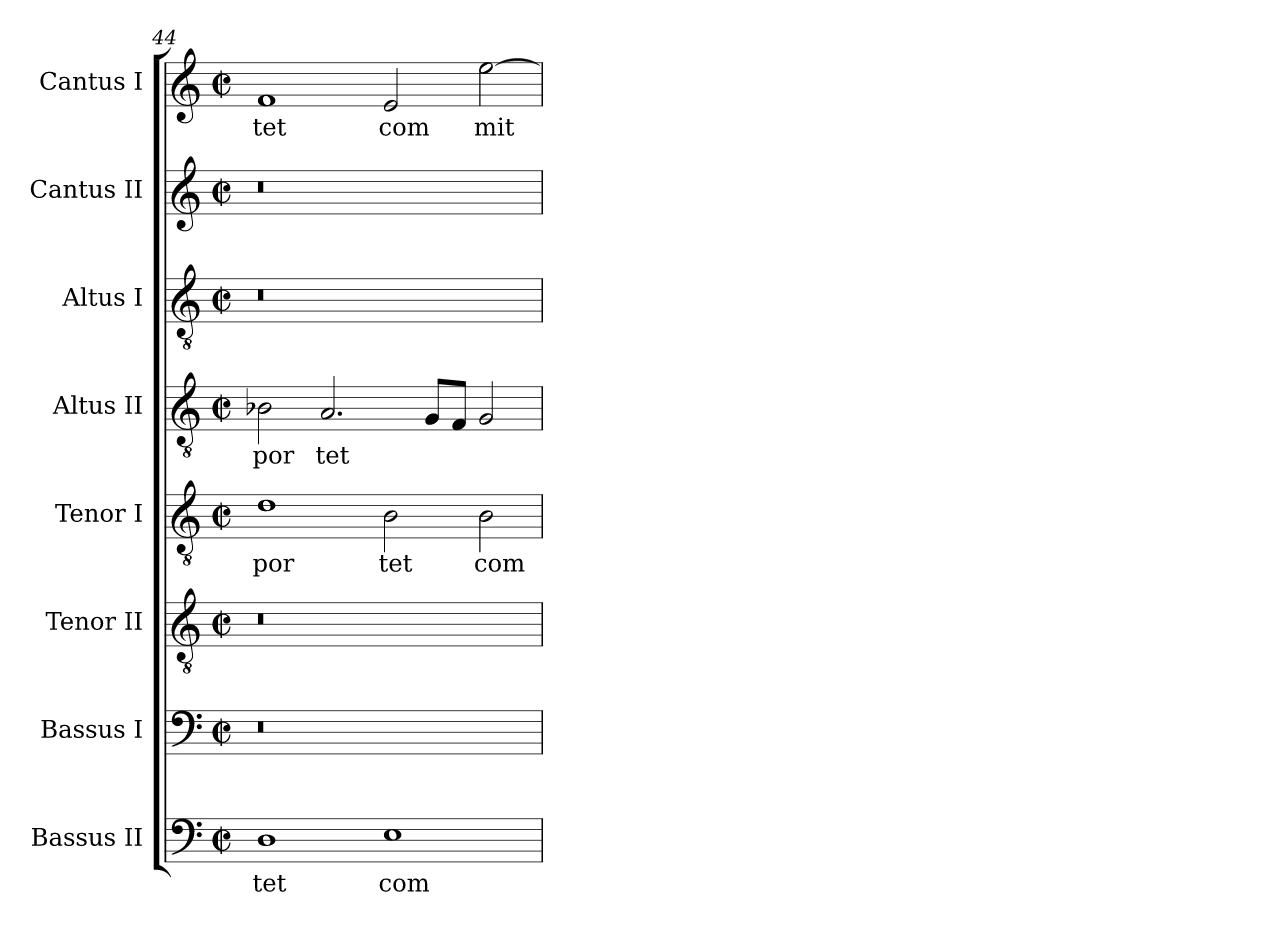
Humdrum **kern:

**kern	**text	**kern	**kern	**kern	**text	**kern	**text	**kern	**kern	**kern	**text
*part8	*part8	*part7	*part6	*part5	*part5	*part4	*part4	*part3	*part2	*part1	*part1
*staff8	*staff8	*staff7	*staff6	*staff5	*staff5	*staff4	*staff4	*staff3	*staff2	*staff1	*staff1
*I"Bassus II	*	*I"Bassus I	*I"Tenor II	*I"Tenor I	*	*I"Altus II	*	*I"Altus I	*I"Cantus II	*I"Cantus I	*
*clefF4	*	*clefF4	*clefGv2	*clefGv2	*	*clefGv2	*	*clefGv2	*clefG2	*clefG2	*
*M2/2	*	*M2/2	*M2/2	*M2/2	*	*M2/2	*	*M2/2	*M2/2	*M2/2	*
*met(c|)	*	*met(c|)	*met(c|)	*met(c|)	*	*met(c|)	*	*met(c|)	*met(c|)	*met(c|)	*
=44	=44	=44	=44	=44	=44	=44	=44	=44	=44	=44	=44
!	!LO:LY:b:cj	!	!	!	!LO:LY:b:cj	!	!LO:LY:b:cj	!	!	!	!LO:LY:b:cj
1D	tet	0r	0r	1d	por	2B-X\	por	0r	0r	1f	tet
!	!	!	!	!	!	!	!LO:LY:b	!	!	!	!
.	.	.	.	.	.	2.A/	tet	.	.	.	.
!	!LO:LY:b:cj	!	!	!	!LO:LY:b:cj	!	!	!	!	!	!LO:LY:b:cj
1E	com	.	.	2B\	tet	.	.	.	.	2e/	com
.	.	.	.	.	.	8G/L	.	.	.	.	.
.	.	.	.	.	.	8F/J	.	.	.	.	.
!	!	!	!	!	!LO:LY:b:cj	!	!	!	!	!	!LO:LY:b
.	.	.	.	2B\	com	2G/	.	.	.	[>2ee\	mit
=	=	=	=	=	=	=	=	=	=	=	=
*-	*-	*-	*-	*-	*-	*-	*-	*-	*-	*-	*-
